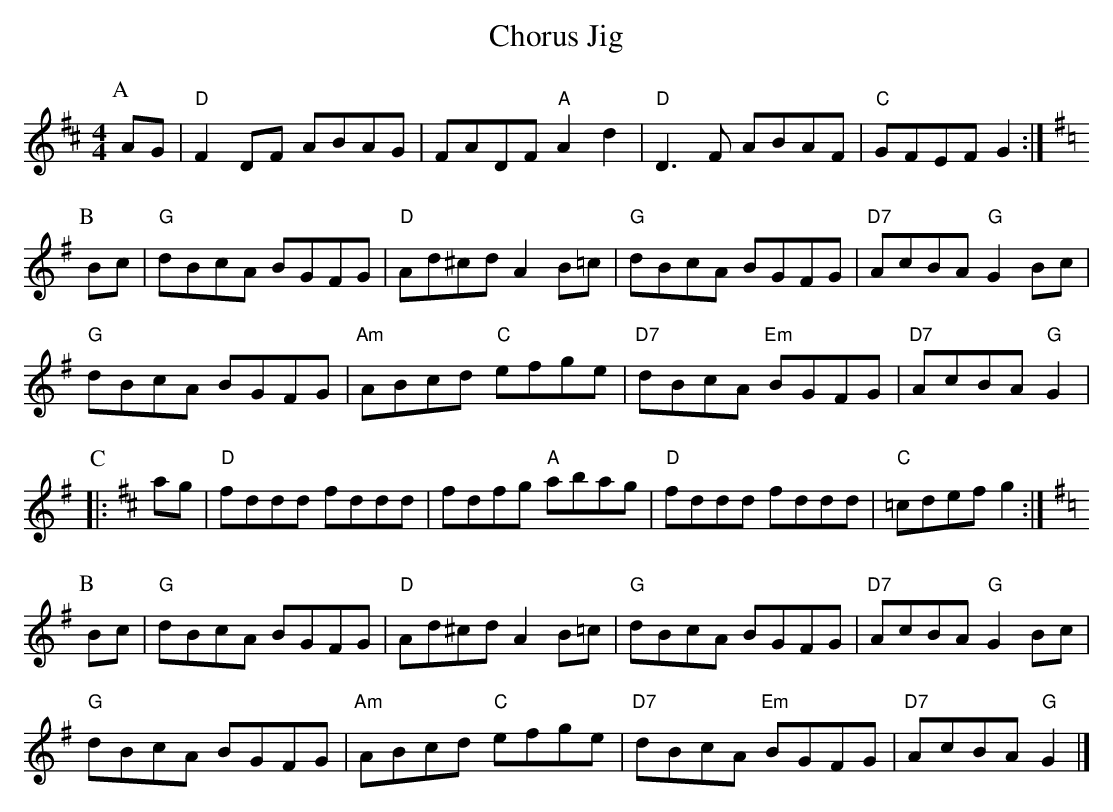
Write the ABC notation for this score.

X:1
T:Chorus Jig
M:4/4
L:1/8
K:D
P:A
AG |"D" F2DF ABAG | FADF "A"A2 d2 | "D"D3 F ABAF |"C" GFEF G2 :|
P:B
K:G
Bc|"G"dBcA BGFG |"D" Ad^cd A2 B=c|"G"dBcA BGFG |"D7" AcBA "G"G2 Bc |
"G"dBcA BGFG | "Am"ABcd  "C"efge |"D7" dBcA "Em"BGFG |"D7" AcBA "G"G2 |
P:C
K:D
|:ag|"D"fddd fddd | fdfg "A"abag |"D" fddd fddd |"C" =cdef g2:|
P:B
K:G
Bc|"G"dBcA BGFG |"D" Ad^cd A2 B=c|"G"dBcA BGFG |"D7" AcBA "G"G2 Bc |
"G"dBcA BGFG | "Am"ABcd  "C"efge |"D7" dBcA "Em"BGFG |"D7" AcBA "G"G2 |]
